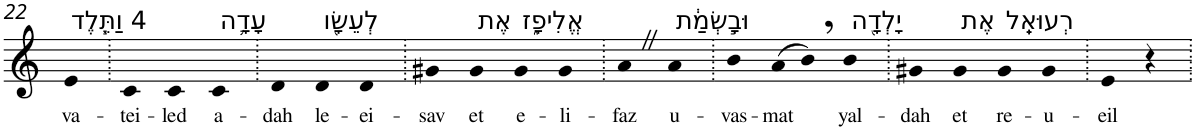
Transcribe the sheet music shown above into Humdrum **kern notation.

**kern	**text
*part1	*part1
*staff1	*staff1
*I"Piano	*
*I'Pno	*
!!LO:PB:g=z
*clefG2	*
*k[]	*
=22	=22
!LO:TX:a:t=4 וַתֵּ֧לֶד	!
!	!LO:LY:b
4e	va-
=23.	=23.
!	!LO:LY:b
4c	-tei-
!	!LO:LY:b
4c	-led
!LO:TX:a:t=עָדָ֛ה	!
!	!LO:LY:b
4c	a-
=24.	=24.
!	!LO:LY:b
4d	-dah
!LO:TX:a:t=לְעֵשָׂ֖ו	!
!	!LO:LY:b
4d	le-
!	!LO:LY:b
4d	-ei-
=25.	=25.
!	!LO:LY:b
4g#X	-sav
!LO:TX:a:t=אֶת	!
!	!LO:LY:b
4g#	et
!LO:TX:a:t=אֱלִיפָ֑ז	!
!	!LO:LY:b
4g#	e-
!	!LO:LY:b
4g#	-li-
=26.	=26.
!	!LO:LY:b
4aZ	-faz
!LO:TX:a:t=וּבָ֣שְׂמַ֔ת	!
!	!LO:LY:b
4a	u-
=27.	=27.
!	!LO:LY:b
4b	-vas-
!	!LO:LY:b
(>8a	-mat
8b,)	.
!LO:TX:a:t=יָלְדָ֖ה	!
!	!LO:LY:b
4b	yal-
=28.	=28.
!	!LO:LY:b
4g#X	-dah
!LO:TX:a:t=אֶת	!
!	!LO:LY:b
4g#	et
!LO:TX:a:t=רְעוּאֵֽל	!
!	!LO:LY:b
4g#	re-
!	!LO:LY:b
4g#	-u-
=29.	=29.
!	!LO:LY:b
4e	-eil
4r	.
=.	=.
*-	*-
